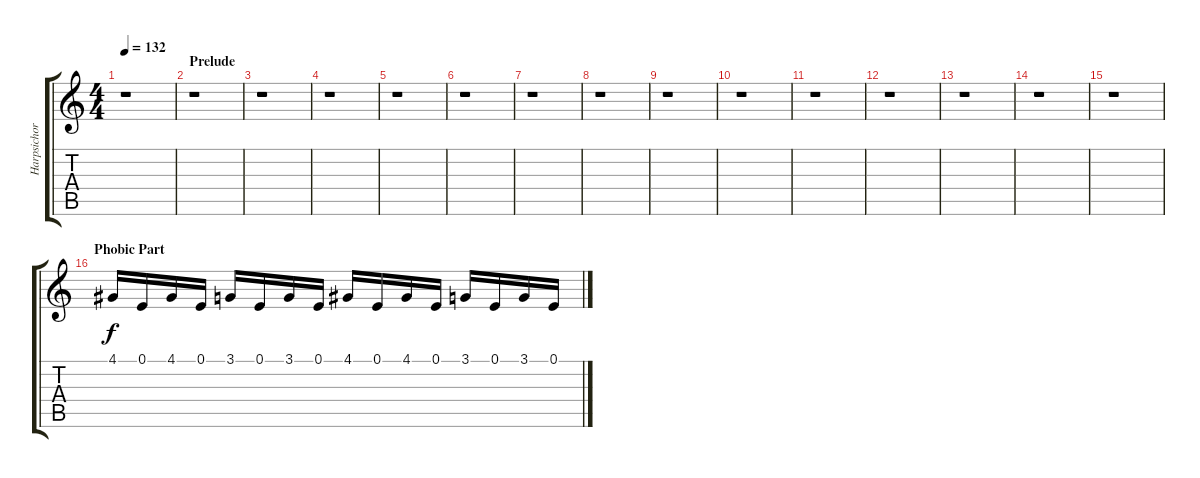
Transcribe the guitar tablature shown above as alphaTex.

\track ("Harpsichord" "Harpsichor") {instrument harpsichord}
\staff {score tabs}
\tuning (E4 B3 G3 D3 A2 E2) {hide}
\ts (4 4)
\tempo 132
\clef g2
\ks c
r.1{dy f instrument harpsichord} |
\section ("" "Prelude")
r.1 |
r.1 |
r.1 |
r.1 |
r.1 |
r.1 |
r.1 |
r.1 |
r.1 |
r.1 |
r.1 |
r.1 |
r.1 |
r.1 |
\section ("" "Phobic Part")
4.1.16 0.1.16 4.1.16 0.1.16 3.1.16 0.1.16 3.1.16 0.1.16 4.1.16 0.1.16 4.1.16 0.1.16 3.1.16 0.1.16 3.1.16 0.1.16
